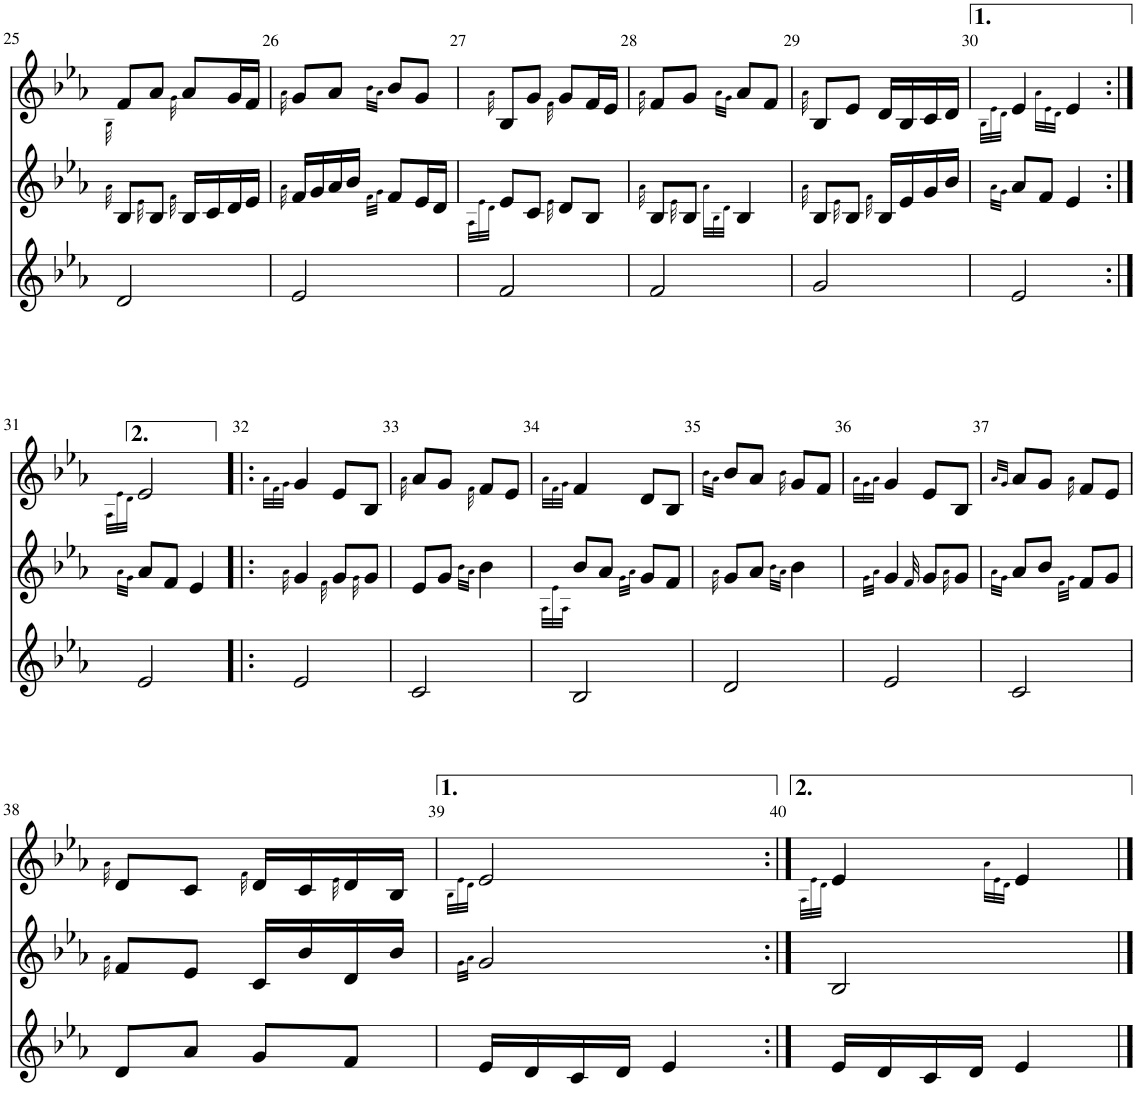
**kern	**kern	**kern
*part3	*part2	*part1
*staff3	*staff2	*staff1
*I"Flute	*I"Flute	*I"Flute
*I'Fl	*I'Fl	*I'Fl
!!LO:PB:g=z
*clefG2	*clefG2	*clefG2
*k[b-e-a-]	*k[b-e-a-]	*k[b-e-a-]
*M2/4	*M2/4	*M2/4
=25	=25	=25
.	32qa-\	32qB-\
2d/	8B-/L	8f/L
.	32qe-\	.
.	8B-/J	8a-/J
.	32qf\	32qg\
.	16B-/LL	8a-/L
.	16c/	.
.	16d/	16g/L
.	16e-/JJ	16f/JJ
=26	=26	=26
.	32qa-\	32qa-\
2e-/	16f/LL	8g/L
.	16g/	.
.	16a-/	8a-/J
.	16b-/JJ	.
.	32qf\LLL	32qb-\LLL
.	32qg\JJJ	32qa-\JJJ
.	8f/L	8b-/L
.	16e-/L	8g/J
.	16d/JJ	.
=27	=27	=27
.	32qA-\LLL	.
.	32qe-\	.
.	32qd\JJJ	32qa-\
2f/	8e-/L	8B-/L
.	8c/J	8g/J
.	32qe-\	32qf\
.	8d/L	8g/L
.	8B-/J	16f/L
.	.	16e-/JJ
=28	=28	=28
.	32qa-\	32qa-\
2f/	8B-/L	8f/L
.	32qe-\	.
.	8B-/J	8g/J
.	32qa-\LLL	.
.	32qB-\	32qa-\LLL
.	32qd\JJJ	32qg\JJJ
.	4B-/	8a-/L
.	.	8f/J
=29	=29	=29
.	32qa-\	32qa-\
2g/	8B-/L	8B-/L
.	32qe-\	.
.	8B-/J	8e-/J
.	32qf\	.
.	16B-/LL	16d/LL
.	16e-/	16B-/
.	16g/	16c/
.	16b-/JJ	16d/JJ
=30	=30	=30
.	.	32qB-\LLL
.	32qa-\LLL	32qe-\
.	32qg\JJJ	32qd\JJJ
2e-/	8a-/L	4e-/
.	8f/J	.
.	.	32qa-\LLL
.	.	32qe-\
.	.	32qd\JJJ
.	4e-/	4e-/
!!LO:LB:g=z
=31:|!	=31:|!	=31:|!
.	.	32qA-\LLL
.	32qa-\LLL	32qe-\
.	32qg\JJJ	32qd\JJJ
2e-/	8a-/L	2e-/
.	8f/J	.
.	4e-/	.
=32!|:	=32!|:	=32!|:
.	.	32qa-\LLL
.	.	32qf\
.	32qa-\	32qg\JJJ
2e-/	4g/	4g/
.	32qf\	.
.	8g/L	8e-/L
.	32qg\	.
.	8g/J	8B-/J
=33	=33	=33
.	.	32qa-\
2c/	8e-/L	8a-/L
.	8g/J	8g/J
.	32qb-\LLL	.
.	32qa-\JJJ	32qf\
.	4b-\	8f/L
.	.	8e-/J
=34	=34	=34
.	32qA-\LLL	32qa-\LLL
.	32qe-\	32qf\
.	32qA-\JJJ	32qg\JJJ
2B-/	8b-/L	4f/
.	8a-/J	.
.	32qg\LLL	.
.	32qa-\JJJ	.
.	8g/L	8d/L
.	8f/J	8B-/J
=35	=35	=35
.	.	32qb-\LLL
.	32qa-\	32qa-\JJJ
2d/	8g/L	8b-/L
.	8a-/J	8a-/J
.	32qb-\LLL	.
.	32qa-\JJJ	32qb-\
.	4b-\	8g/L
.	.	8f/J
=36	=36	=36
.	.	32qa-\LLL
.	32qg\LLL	32qg\
.	32qa-\JJJ	32qa-\JJJ
2e-/	4g/	4g/
.	32qf/	.
.	8g/L	8e-/L
.	32qa-\	.
.	8g/J	8B-/J
=37	=37	=37
.	32qa-\LLL	32qa-/LLL
.	32qg\JJJ	32qg/JJJ
2c/	8a-/L	8a-/L
.	8b-/J	8g/J
.	32qf\LLL	.
.	32qg\JJJ	32qa-\
.	8f/L	8f/L
.	8g/J	8e-/J
!!LO:LB:g=z
=38	=38	=38
.	32qa-\	32qa-\
8d/L	8f/L	8d/L
8a-/J	8e-/J	8c/J
.	.	32qf\
8g/L	16c/LL	16d/LL
.	16b-/	16c/
.	.	32qe-\
8f/J	16d/	16d/
.	16b-/JJ	16B-/JJ
=39	=39	=39
.	.	32qB-\LLL
.	32qg\LLL	32qe-\
.	32qa-\JJJ	32qd\JJJ
16e-/LL	2g/	2e-/
16d/	.	.
16c/	.	.
16d/JJ	.	.
4e-/	.	.
=40:|!	=40:|!	=40:|!
.	.	32qA-\LLL
.	.	32qe-\
.	.	32qd\JJJ
16e-/LL	2B-/	4e-/
16d/	.	.
16c/	.	.
16d/JJ	.	.
.	.	32qa-\LLL
.	.	32qe-\
.	.	32qd\JJJ
4e-/	.	4e-/
==	==	==
*-	*-	*-
